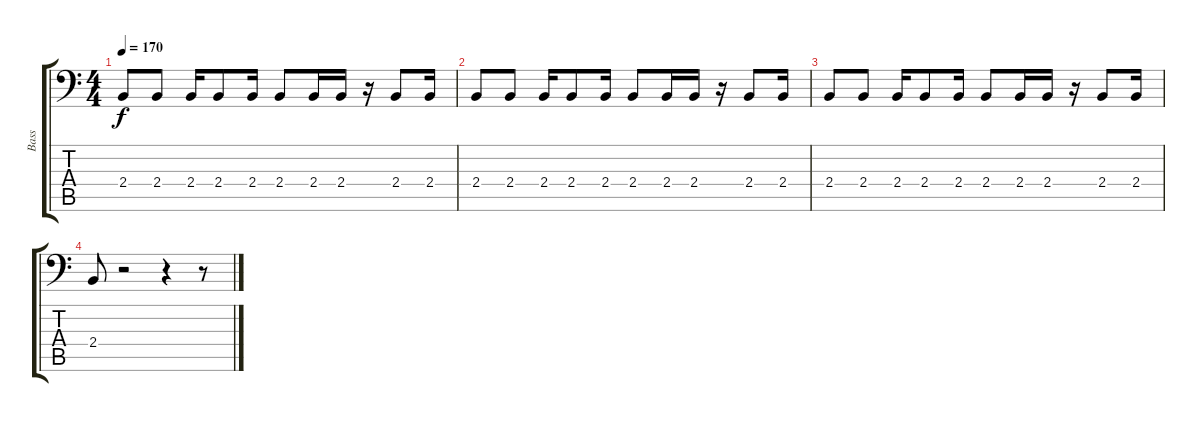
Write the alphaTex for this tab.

\track ("Bass" "Bass") {instrument electricbasspick}
\staff {score tabs}
\tuning (C3 G2 D2 A1 E1 B0) {hide}
\ts (4 4)
\tempo 170
\clef f4
\ks c
2.4.8{dy f} 2.4.8 2.4.16 2.4.8 2.4.16 2.4.8 2.4.16 2.4.16 r.16 2.4.8 2.4.16 |
2.4.8 2.4.8 2.4.16 2.4.8 2.4.16 2.4.8 2.4.16 2.4.16 r.16 2.4.8 2.4.16 |
2.4.8 2.4.8 2.4.16 2.4.8 2.4.16 2.4.8 2.4.16 2.4.16 r.16 2.4.8 2.4.16 |
2.4.8 r.2 r.4 r.8
